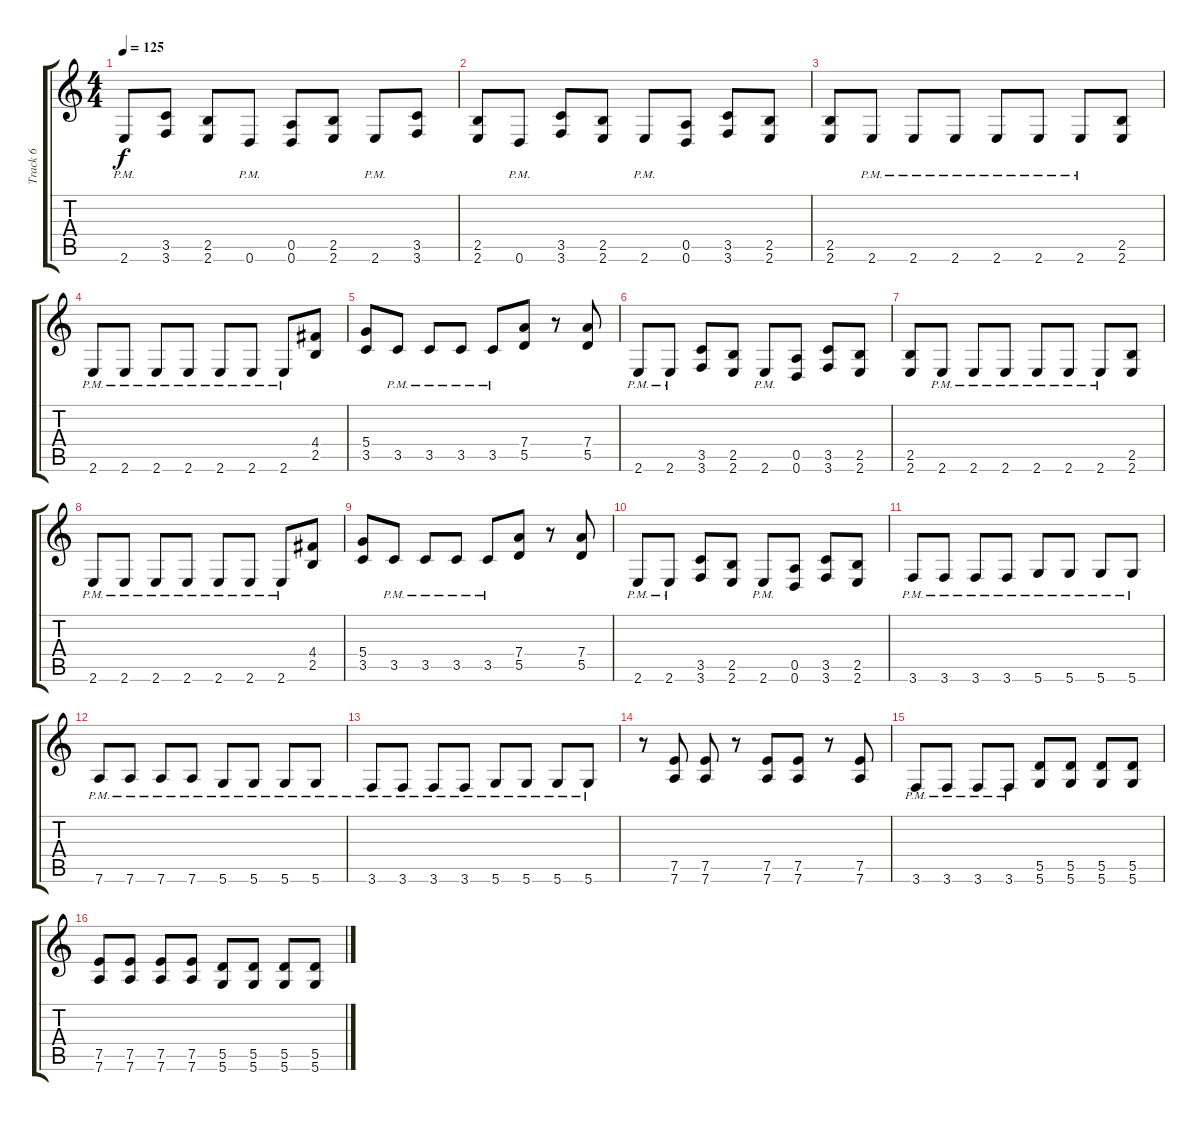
\track ("Track 6" "Track 6") {instrument distortionguitar}
\staff {score tabs}
\tuning (E4 B3 G3 D3 A2 D2) {hide}
\ts (4 4)
\tempo 125
\clef g2
\ks c
2.6{pm}.8{dy f} (3.5 3.6).8 (2.5 2.6).8 0.6{pm}.8 (0.5 0.6).8 (2.5 2.6).8 2.6{pm}.8 (3.5 3.6).8 |
(2.5 2.6).8 0.6{pm}.8 (3.5 3.6).8 (2.5 2.6).8 2.6{pm}.8 (0.5 0.6).8 (3.5 3.6).8 (2.5 2.6).8 |
(2.5 2.6).8 2.6{pm}.8 2.6{pm}.8 2.6{pm}.8 2.6{pm}.8 2.6{pm}.8 2.6{pm}.8 (2.5 2.6).8 |
2.6{pm}.8 2.6{pm}.8 2.6{pm}.8 2.6{pm}.8 2.6{pm}.8 2.6{pm}.8 2.6{pm}.8 (4.4 2.5).8 |
(5.4 3.5).8 3.5{pm}.8 3.5{pm}.8 3.5{pm}.8 3.5{pm}.8 (7.4 5.5).8 r.8 (7.4 5.5).8 |
2.6{pm}.8 2.6{pm}.8 (3.5 3.6).8 (2.5 2.6).8 2.6{pm}.8 (0.5 0.6).8 (3.5 3.6).8 (2.5 2.6).8 |
(2.5 2.6).8 2.6{pm}.8 2.6{pm}.8 2.6{pm}.8 2.6{pm}.8 2.6{pm}.8 2.6{pm}.8 (2.5 2.6).8 |
2.6{pm}.8 2.6{pm}.8 2.6{pm}.8 2.6{pm}.8 2.6{pm}.8 2.6{pm}.8 2.6{pm}.8 (4.4 2.5).8 |
(5.4 3.5).8 3.5{pm}.8 3.5{pm}.8 3.5{pm}.8 3.5{pm}.8 (7.4 5.5).8 r.8 (7.4 5.5).8 |
2.6{pm}.8 2.6{pm}.8 (3.5 3.6).8 (2.5 2.6).8 2.6{pm}.8 (0.5 0.6).8 (3.5 3.6).8 (2.5 2.6).8 |
3.6{pm}.8 3.6{pm}.8 3.6{pm}.8 3.6{pm}.8 5.6{pm}.8 5.6{pm}.8 5.6{pm}.8 5.6{pm}.8 |
7.6{pm}.8 7.6{pm}.8 7.6{pm}.8 7.6{pm}.8 5.6{pm}.8 5.6{pm}.8 5.6{pm}.8 5.6{pm}.8 |
3.6{pm}.8 3.6{pm}.8 3.6{pm}.8 3.6{pm}.8 5.6{pm}.8 5.6{pm}.8 5.6{pm}.8 5.6{pm}.8 |
r.8 (7.5 7.6).8 (7.5 7.6).8 r.8 (7.5 7.6).8 (7.5 7.6).8 r.8 (7.5 7.6).8 |
3.6{pm}.8 3.6{pm}.8 3.6{pm}.8 3.6{pm}.8 (5.5 5.6).8 (5.5 5.6).8 (5.5 5.6).8 (5.5 5.6).8 |
(7.5 7.6).8 (7.5 7.6).8 (7.5 7.6).8 (7.5 7.6).8 (5.5 5.6).8 (5.5 5.6).8 (5.5 5.6).8 (5.5 5.6).8
